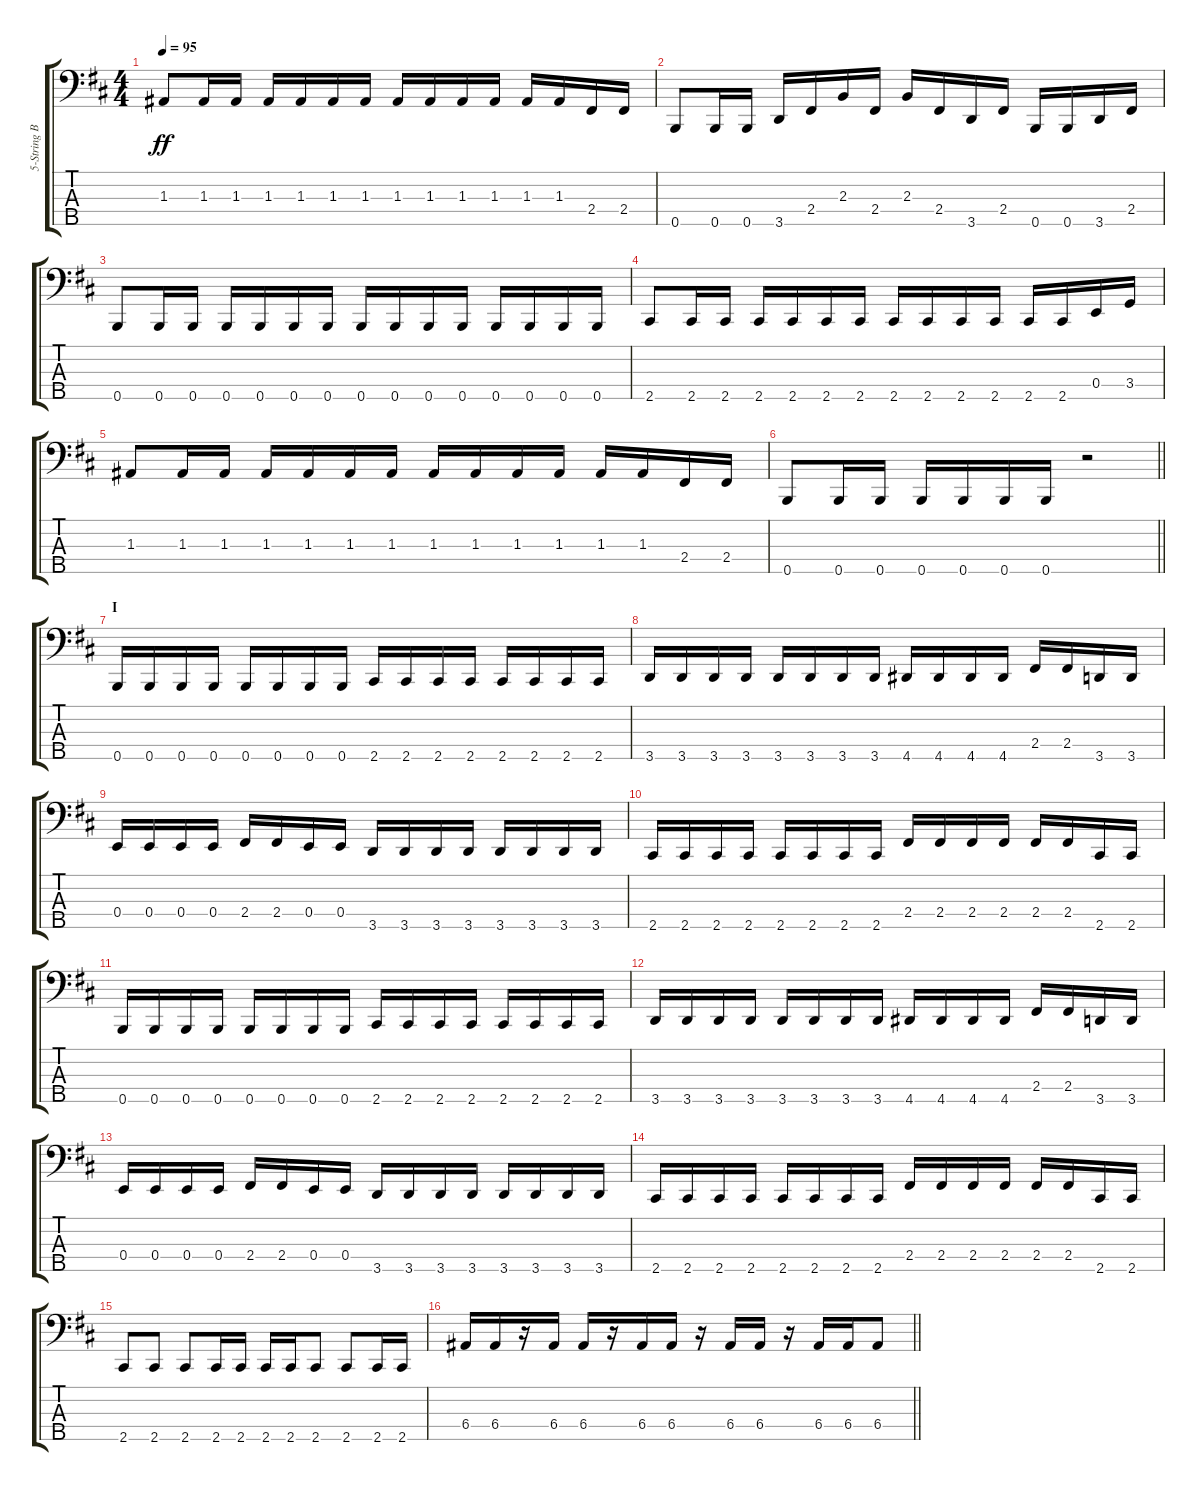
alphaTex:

\track ("5-String Bass" "5-String B") {instrument electricbasspick}
\staff {score tabs}
\tuning (G2 D2 A1 E1 B0) {hide}
\ts (4 4)
\tempo 95
\clef f4
\ks d
1.3.8{dy ff} 1.3.16 1.3.16 1.3.16 1.3.16 1.3.16 1.3.16 1.3.16 1.3.16 1.3.16 1.3.16 1.3.16 1.3.16 2.4.16 2.4.16 |
0.5.8 0.5.16 0.5.16 3.5.16 2.4.16 2.3.16 2.4.16 2.3.16 2.4.16 3.5.16 2.4.16 0.5.16 0.5.16 3.5.16 2.4.16 |
0.5.8 0.5.16 0.5.16 0.5.16 0.5.16 0.5.16 0.5.16 0.5.16 0.5.16 0.5.16 0.5.16 0.5.16 0.5.16 0.5.16 0.5.16 |
2.5.8 2.5.16 2.5.16 2.5.16 2.5.16 2.5.16 2.5.16 2.5.16 2.5.16 2.5.16 2.5.16 2.5.16 2.5.16 0.4.16 3.4.16 |
1.3.8 1.3.16 1.3.16 1.3.16 1.3.16 1.3.16 1.3.16 1.3.16 1.3.16 1.3.16 1.3.16 1.3.16 1.3.16 2.4.16 2.4.16 |
\barLineRight lightlight
0.5.8 0.5.16 0.5.16 0.5.16 0.5.16 0.5.16 0.5.16 r.2 |
\section ("" "I")
0.5.16 0.5.16 0.5.16 0.5.16 0.5.16 0.5.16 0.5.16 0.5.16 2.5.16 2.5.16 2.5.16 2.5.16 2.5.16 2.5.16 2.5.16 2.5.16 |
3.5.16 3.5.16 3.5.16 3.5.16 3.5.16 3.5.16 3.5.16 3.5.16 4.5.16 4.5.16 4.5.16 4.5.16 2.4.16 2.4.16 3.5.16 3.5.16 |
0.4.16 0.4.16 0.4.16 0.4.16 2.4.16 2.4.16 0.4.16 0.4.16 3.5.16 3.5.16 3.5.16 3.5.16 3.5.16 3.5.16 3.5.16 3.5.16 |
2.5.16 2.5.16 2.5.16 2.5.16 2.5.16 2.5.16 2.5.16 2.5.16 2.4.16 2.4.16 2.4.16 2.4.16 2.4.16 2.4.16 2.5.16 2.5.16 |
0.5.16 0.5.16 0.5.16 0.5.16 0.5.16 0.5.16 0.5.16 0.5.16 2.5.16 2.5.16 2.5.16 2.5.16 2.5.16 2.5.16 2.5.16 2.5.16 |
3.5.16 3.5.16 3.5.16 3.5.16 3.5.16 3.5.16 3.5.16 3.5.16 4.5.16 4.5.16 4.5.16 4.5.16 2.4.16 2.4.16 3.5.16 3.5.16 |
0.4.16 0.4.16 0.4.16 0.4.16 2.4.16 2.4.16 0.4.16 0.4.16 3.5.16 3.5.16 3.5.16 3.5.16 3.5.16 3.5.16 3.5.16 3.5.16 |
2.5.16 2.5.16 2.5.16 2.5.16 2.5.16 2.5.16 2.5.16 2.5.16 2.4.16 2.4.16 2.4.16 2.4.16 2.4.16 2.4.16 2.5.16 2.5.16 |
2.5.8 2.5.8 2.5.8 2.5.16 2.5.16 2.5.16 2.5.16 2.5.8 2.5.8 2.5.16 2.5.16 |
\barLineRight lightlight
6.4.16 6.4.16 r.16 6.4.16 6.4.16 r.16 6.4.16 6.4.16 r.16 6.4.16 6.4.16 r.16 6.4.16 6.4.16 6.4.8
